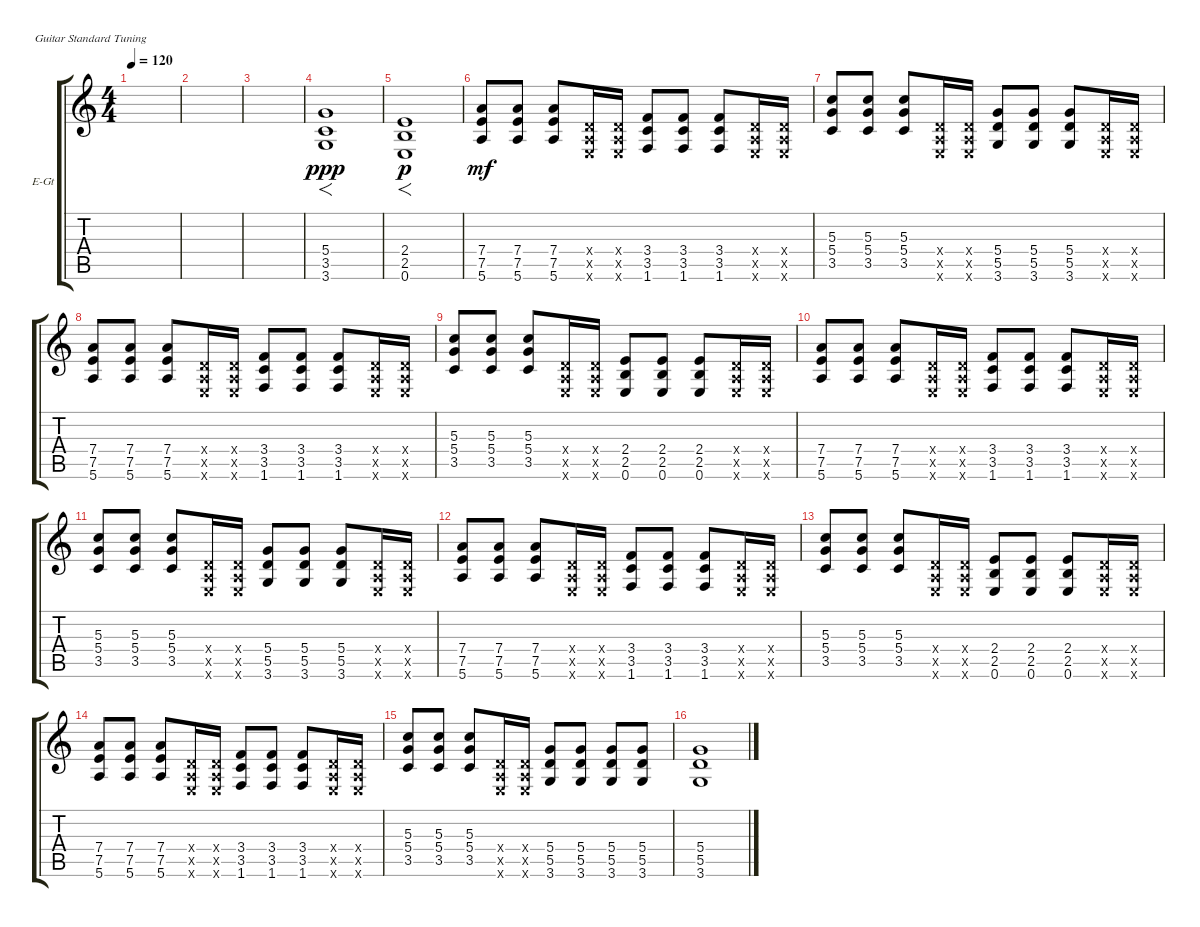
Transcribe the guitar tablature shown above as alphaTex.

\bracketExtendMode groupsimilarinstruments
\firstSystemTrackNameOrientation horizontal
\otherSystemsTrackNameOrientation horizontal
\track ("Egor Letov" "E-Gt") {instrument distortionguitar}
\staff {score tabs}
\tuning (E4 B3 G3 D3 A2 E2)
\ts (4 4)
\tempo 120
\clef g2
\ks c
|
|
|
(3.6 3.5 5.4).1{f dy ppp} |
(0.6 2.5 2.4).1{f dy p} |
(7.4 7.5 5.6).8{dy mf} (7.4 7.5 5.6).8 (7.4 7.5 5.6).8 (0.4{x} 0.5{x} 0.6{x}).16 (0.4{x} 0.5{x} 0.6{x}).16 (3.4 3.5 1.6).8 (3.4 3.5 1.6).8 (3.4 3.5 1.6).8 (0.4{x} 0.5{x} 0.6{x}).16 (0.4{x} 0.5{x} 0.6{x}).16 |
(5.3 5.4 3.5).8 (5.3 5.4 3.5).8 (5.3 5.4 3.5).8 (0.4{x} 0.5{x} 0.6{x}).16 (0.4{x} 0.5{x} 0.6{x}).16 (5.4 5.5 3.6).8 (5.4 5.5 3.6).8 (5.4 5.5 3.6).8 (0.4{x} 0.5{x} 0.6{x}).16 (0.4{x} 0.5{x} 0.6{x}).16 |
(7.4 7.5 5.6).8 (7.4 7.5 5.6).8 (7.4 7.5 5.6).8 (0.4{x} 0.5{x} 0.6{x}).16 (0.4{x} 0.5{x} 0.6{x}).16 (3.4 3.5 1.6).8 (3.4 3.5 1.6).8 (3.4 3.5 1.6).8 (0.4{x} 0.5{x} 0.6{x}).16 (0.4{x} 0.5{x} 0.6{x}).16 |
(5.3 5.4 3.5).8 (5.3 5.4 3.5).8 (5.3 5.4 3.5).8 (0.4{x} 0.5{x} 0.6{x}).16 (0.4{x} 0.5{x} 0.6{x}).16 (2.4 2.5 0.6).8 (2.4 2.5 0.6).8 (2.4 2.5 0.6).8 (0.4{x} 0.5{x} 0.6{x}).16 (0.4{x} 0.5{x} 0.6{x}).16 |
(7.4 7.5 5.6).8 (7.4 7.5 5.6).8 (7.4 7.5 5.6).8 (0.4{x} 0.5{x} 0.6{x}).16 (0.4{x} 0.5{x} 0.6{x}).16 (3.4 3.5 1.6).8 (3.4 3.5 1.6).8 (3.4 3.5 1.6).8 (0.4{x} 0.5{x} 0.6{x}).16 (0.4{x} 0.5{x} 0.6{x}).16 |
(5.3 5.4 3.5).8 (5.3 5.4 3.5).8 (5.3 5.4 3.5).8 (0.4{x} 0.5{x} 0.6{x}).16 (0.4{x} 0.5{x} 0.6{x}).16 (5.4 5.5 3.6).8 (5.4 5.5 3.6).8 (5.4 5.5 3.6).8 (0.4{x} 0.5{x} 0.6{x}).16 (0.4{x} 0.5{x} 0.6{x}).16 |
(7.4 7.5 5.6).8 (7.4 7.5 5.6).8 (7.4 7.5 5.6).8 (0.4{x} 0.5{x} 0.6{x}).16 (0.4{x} 0.5{x} 0.6{x}).16 (3.4 3.5 1.6).8 (3.4 3.5 1.6).8 (3.4 3.5 1.6).8 (0.4{x} 0.5{x} 0.6{x}).16 (0.4{x} 0.5{x} 0.6{x}).16 |
(5.3 5.4 3.5).8 (5.3 5.4 3.5).8 (5.3 5.4 3.5).8 (0.4{x} 0.5{x} 0.6{x}).16 (0.4{x} 0.5{x} 0.6{x}).16 (2.4 2.5 0.6).8 (2.4 2.5 0.6).8 (2.4 2.5 0.6).8 (0.4{x} 0.5{x} 0.6{x}).16 (0.4{x} 0.5{x} 0.6{x}).16 |
(7.4 7.5 5.6).8 (7.4 7.5 5.6).8 (7.4 7.5 5.6).8 (0.4{x} 0.5{x} 0.6{x}).16 (0.4{x} 0.5{x} 0.6{x}).16 (3.4 3.5 1.6).8 (3.4 3.5 1.6).8 (3.4 3.5 1.6).8 (0.4{x} 0.5{x} 0.6{x}).16 (0.4{x} 0.5{x} 0.6{x}).16 |
(5.3 5.4 3.5).8 (5.3 5.4 3.5).8 (5.3 5.4 3.5).8 (0.4{x} 0.5{x} 0.6{x}).16 (0.4{x} 0.5{x} 0.6{x}).16 (5.4 5.5 3.6).8 (5.4 5.5 3.6).8 (5.4 5.5 3.6).8 (5.4 5.5 3.6).8 |
(5.4 5.5 3.6).1
